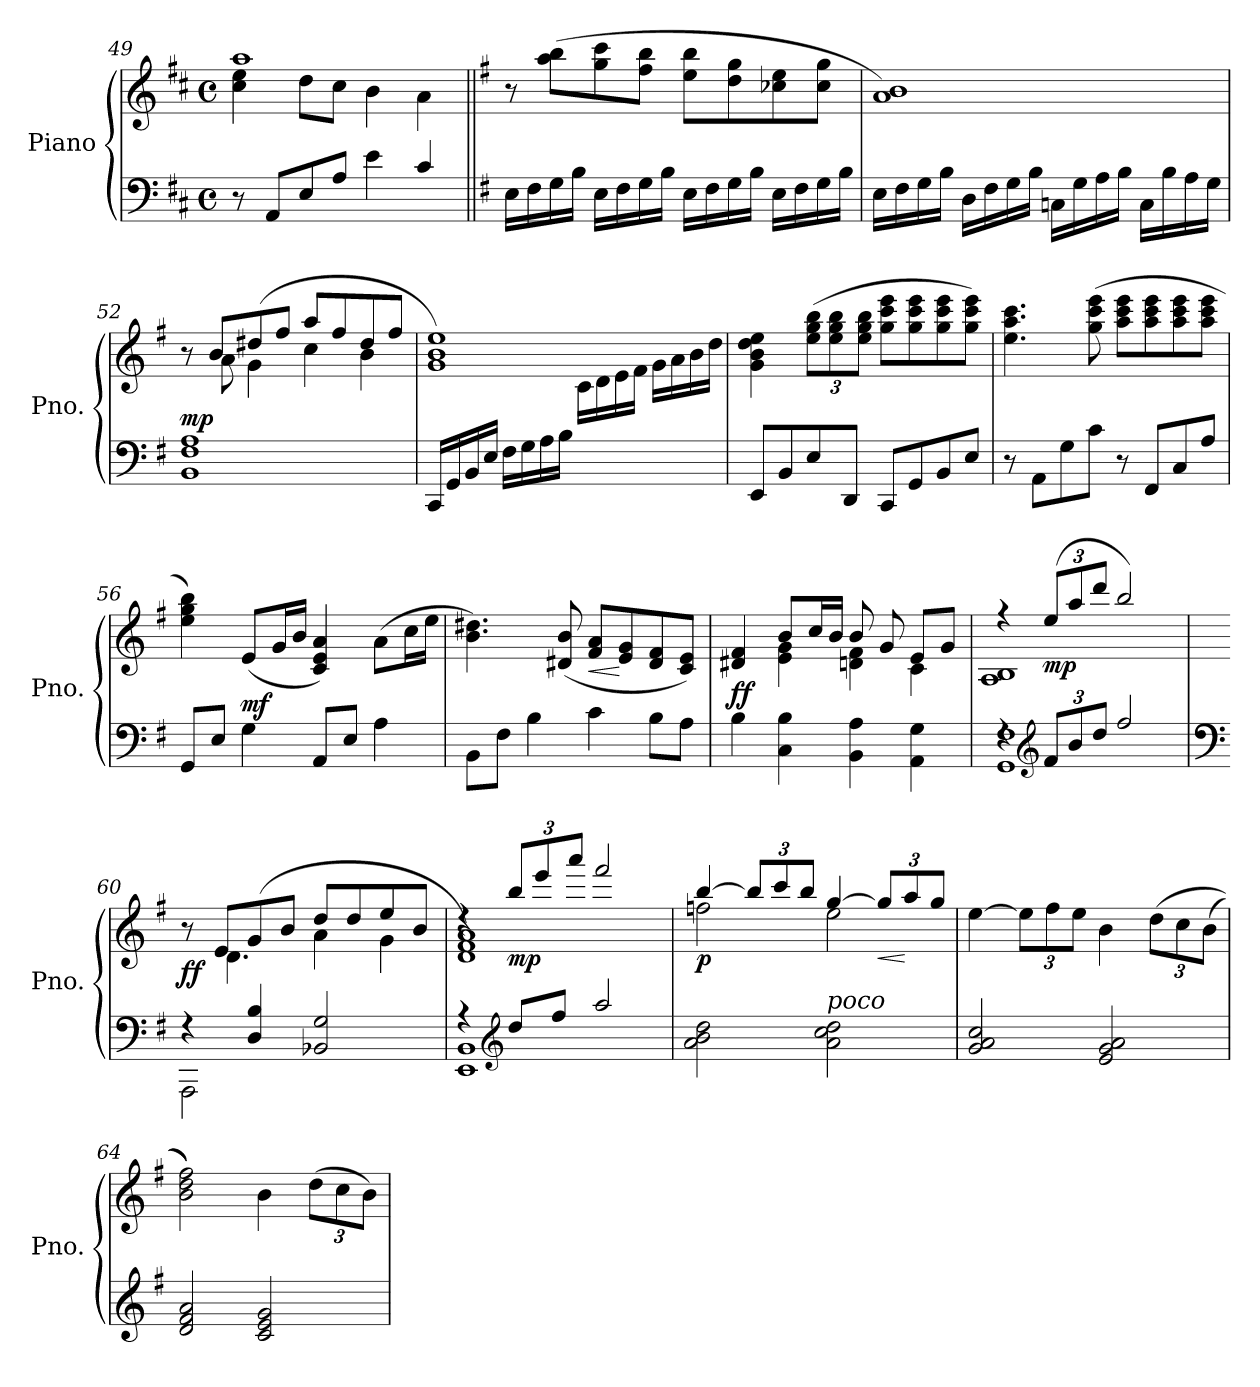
**kern	**kern	**dynam
*part1	*part1	*part1
*staff2	*staff1	*staff1/2
*I"Piano	*	*
*I'Pno.	*	*
!!LO:LB:g=z
*clefF4	*clefG2	*
*k[f#c#]	*k[f#c#]	*
*M4/4	*M4/4	*
*met(c)	*met(c)	*
=49	=49	=49
*	*^	*
8r	1aa	4cc#\ 4ee\	.
8AA/L	.	.	.
8E/	.	8dd\L	.
8A/J	.	8cc#\J	.
4e\	.	4b\	.
4c#/	.	4a\	.
*	*v	*v	*
=50||	=50||	=50||
*k[f#]	*k[f#]	*
16E\LL	8r	.
16F#\	.	.
!	!	!LO:DY:b
16G\	(8aa\ 8bb\L	other-dynamics
16B\JJ	.	.
16E\LL	8gg\ 8ccc\	.
16F#\	.	.
16G\	8ff#\ 8bb\J	.
16B\JJ	.	.
16E\LL	8ee\ 8bb\L	.
16F#\	.	.
16G\	8dd\ 8gg\	.
16B\JJ	.	.
16E\LL	8cc-X\ 8ee\	.
16F#\	.	.
16G\	8cc-\ 8gg\J	.
16B\JJ	.	.
=51	=51	=51
16E\LL	1a 1b)	.
16F#\	.	.
16G\	.	.
16B\JJ	.	.
16D\LL	.	.
16F#\	.	.
16G\	.	.
16B\JJ	.	.
16Cn\LL	.	.
16G\	.	.
16A\	.	.
16B\JJ	.	.
16C\LL	.	.
16B\	.	.
16A\	.	.
16G\JJ	.	.
=52	=52	=52
*	*^	*
!	!	!	!LO:DY:a=2
1BB 1F# 1A	8r	8ryy	mp
.	8b/L	8a\	.
.	(8dd#X/	4g\	.
.	8ff#/J	.	.
.	8aa/L	4cc\	.
.	8ff#/	.	.
.	8dd#/	4b\	.
.	8ff#/J	.	.
!!LO:LB:g=z	!!
=53	=53	=53	=53
(16CC/LL	1g 1b 1ee)	2ryy	.
16GG/	.	.	.
16BB/	.	.	.
16E/JJ	.	.	.
16F#\LL	.	.	.
16G\	.	.	.
16A\	.	.	.
16B\JJ	.	.	.
2rFyy	.	16c\LL	.
.	.	16d\	.
.	.	16e\	.
.	.	16f#\JJ	.
.	.	16g\LL	.
.	.	16a\	.
.	.	16b\	.
.	.	16dd\JJ	.
*	*v	*v	*
=54	=54	=54
8EE/L	4g\ 4b\ 4dd\ 4ee\)	.
8BB/	.	.
*	*Xbrackettup	*
8E/	(12ee\ 12gg\ 12bb\L	.
.	12ee\ 12gg\ 12bb\	.
8DD/J	.	.
.	12ee\ 12gg\ 12bb\J	.
8CC/L	8gg\ 8ccc\ 8eee\L	.
8GG/	8gg\ 8ccc\ 8eee\	.
8BB/	8gg\ 8ccc\ 8eee\	.
8E/J	8gg\ 8ccc\ 8eee\J)	.
=55	=55	=55
8r	4.ee\ 4.aa\ 4.ccc\	.
8AA\L	.	.
8G\	.	.
8c\J	(8gg\ 8ccc\ 8eee\	.
8r	8aa\ 8ccc\ 8eee\L	.
8FF#/L	8aa\ 8ccc\ 8eee\	.
8C/	8aa\ 8ccc\ 8eee\	.
8A/J	8aa\ 8ccc\ 8eee\J	.
=56	=56	=56
8GG/L	4ee\ 4gg\ 4bb\)	.
8E/J	.	.
!	!	!LO:DY:a=2
4G\	(8e/L	mf
.	16g/L	.
.	16b/JJ	.
8AA/L	4c/ 4e/ 4a/)	.
8E/J	.	.
4A\	(8a\L	.
.	16cc\L	.
.	16ee\JJ	.
=57	=57	=57
8BB\L	4.b\ 4.dd#X\)	.
8F#\J	.	.
4B\	.	.
.	(>8d#X/ 8b/	.
!	!	!LO:HP:b
4c\	8f#/ 8a/L	<
.	8e/ 8g/	[
8B\L	8d#/ 8f#/	.
8A\J	8c/ 8e/J)	.
!!LO:LB:g=z
=58	=58	=58
*	*^	*
!	!	!	!LO:DY:b
4B\	4d#X/ 4f#/	4ryy	ff
4C\ 4B\	8b/L	4e\ 4g\	.
.	16cc/L	.	.
.	16b/JJ	.	.
4BB\ 4A\	8b/	4dn\ 4f#\	.
.	8g/	.	.
4AA\ 4G\	8e/L	4c\	.
.	8g/J	.	.
=59	=59	=59	=59
*^	*	*	*
4rF	1GG 1F#	4r	1A 1B	.
*clefG2	*	*	*	*
*Xbrackettup	*	*	*	*
!	!	!	!	!LO:DY:b
12f#/L	.	(12ee/L	.	mp
12b/	.	12aa/	.	.
12dd/J	.	12ddd/J	.	.
2ff#/	.	2bb/)	.	.
=60	=60	=60	=60	=60
*clefF4	*	*	*	*
!	!	!	!	!LO:DY:b
4r	2AAA\	8r	8ryy	ff
.	.	8e/L	4.d\	.
4D/ 4B/	.	(8g/	.	.
.	.	8b/J	.	.
2BB-X/ 2G/	2ryy	8dd/L	4a\	.
.	.	8dd/	.	.
.	.	8ee/	4g\	.
.	.	8b/J	.	.
=61	=61	=61	=61	=61
4r	1EE 1BB	4rdd	1d 1f# 1a)	.
*clefG2	*	*	*	*
!	!	!	!	!LO:DY:b
8dd/L	.	12bb/L	.	mp
.	.	12eee/	.	.
8ff#/J	.	.	.	.
.	.	12aaa/J	.	.
2aa/	.	2fff#/	.	.
*v	*v	*	*	*
=62	=62	=62	=62
!	!	!	!LO:DY:b
2a\ 2b\ 2dd\	[4bb/	2ffn\	p
.	12bb/L]	.	.
.	12ccc/	.	.
.	12bb/J	.	.
!LO:TX:a:i:t=poco	!	!	!
2a\ 2cc\ 2dd\	[4gg/	2ee\	.
!	!	!	!LO:HP:b
.	12gg/L]	.	<
.	12aa/	.	[
.	12gg/J	.	.
*	*v	*v	*
!!LO:LB:g=z
=63	=63	=63
2g/ 2a/ 2cc/	[4ee\	.
.	12ee\L]	.
.	12ff#\	.
.	12ee\J	.
2e/ 2g/ 2a/	4b\	.
.	(12dd\L	.
.	12cc\	.
.	(12b\J	.
=64	=64	=64
2d/ 2f#/ 2a/	2b\ 2dd\ 2ff#\))	.
2c/ 2e/ 2g/	4b\	.
.	(12dd\L	.
.	12cc\	.
.	12b\J)	.
=	=	=
*-	*-	*-
